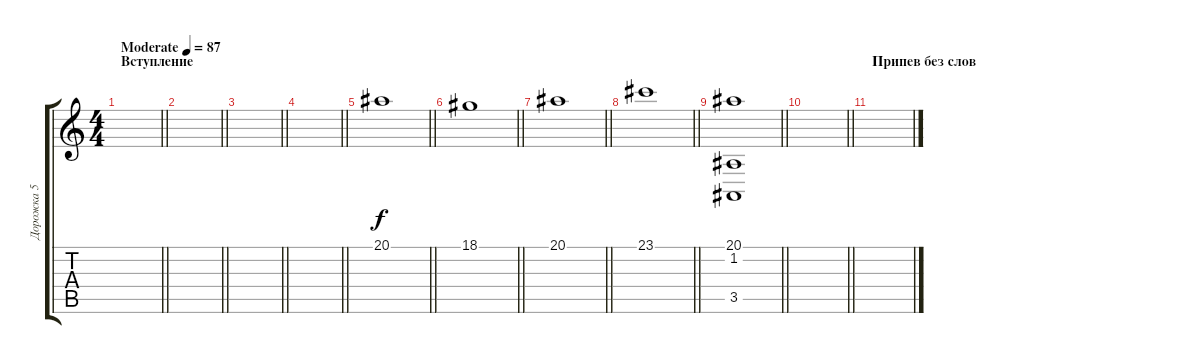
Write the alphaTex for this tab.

\track ("Дорожка 5" "Дорожка 5") {instrument fx5brightness}
\staff {score tabs}
\tuning (D4 A3 F3 C3 G2 C2) {hide}
\ts (4 4)
\section ("" "Вступление")
\tempo (87 "Moderate")
\clef g2
\barLineRight lightlight
\ks c
|
\barLineRight lightlight
|
\barLineRight lightlight
|
\barLineRight lightlight
|
\barLineRight lightlight
20.1.1 |
\barLineRight lightlight
18.1.1 |
\barLineRight lightlight
20.1.1 |
\barLineRight lightlight
23.1.1 |
\barLineRight lightlight
(20.1 1.2 3.5).1 |
\barLineRight lightlight
|
\section ("" "Припев без слов")
